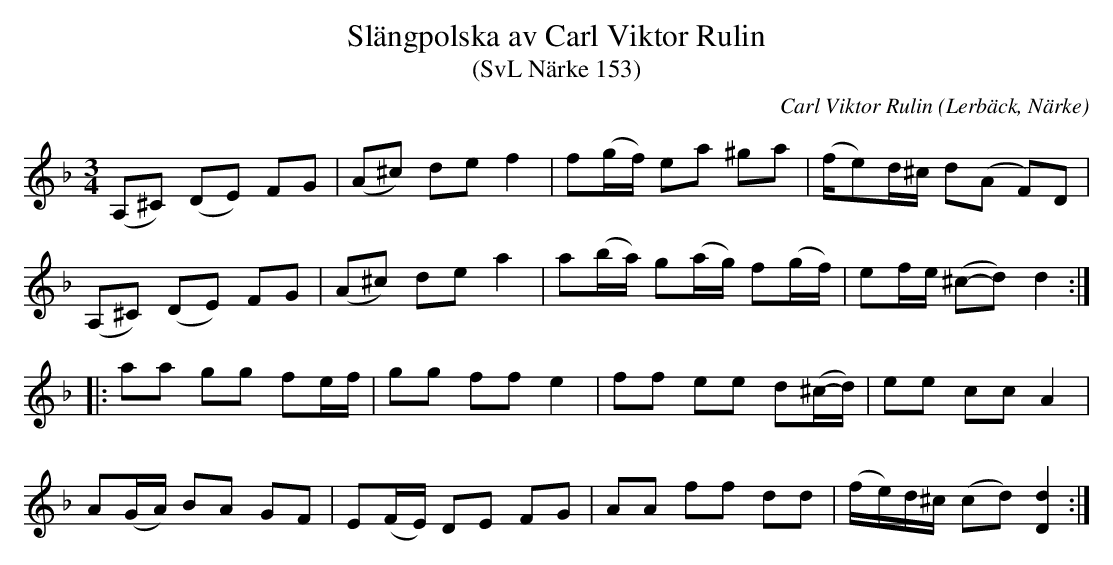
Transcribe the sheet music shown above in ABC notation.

X:1
T:Slängpolska av Carl Viktor Rulin
T:(SvL Närke 153)
L:1/8
M:3/4
O: Lerbäck, Närke
C: Carl Viktor Rulin
K:Dm
(A,-^C) (D-E) FG | (A-^c) de f2 | f(g/-f/) ea ^ga | (f/-e)/d/^c/ d(A- F)D |
(A,-^C) (D-E) FG | (A-^c) de a2 | a(b/-a/) g(a/-g/) f(g/-f/) | ef/e/ (^c-d) d2 ::
aa gg fe/f/ | gg ff e2 | ff ee d(^c/-d/) | ee cc A2 |
A(G/-A/) BA GF | E(F/-E/) DE FG | AA ff dd | (f/-e/)d/^c/ (c-d) [Dd]2 :|
